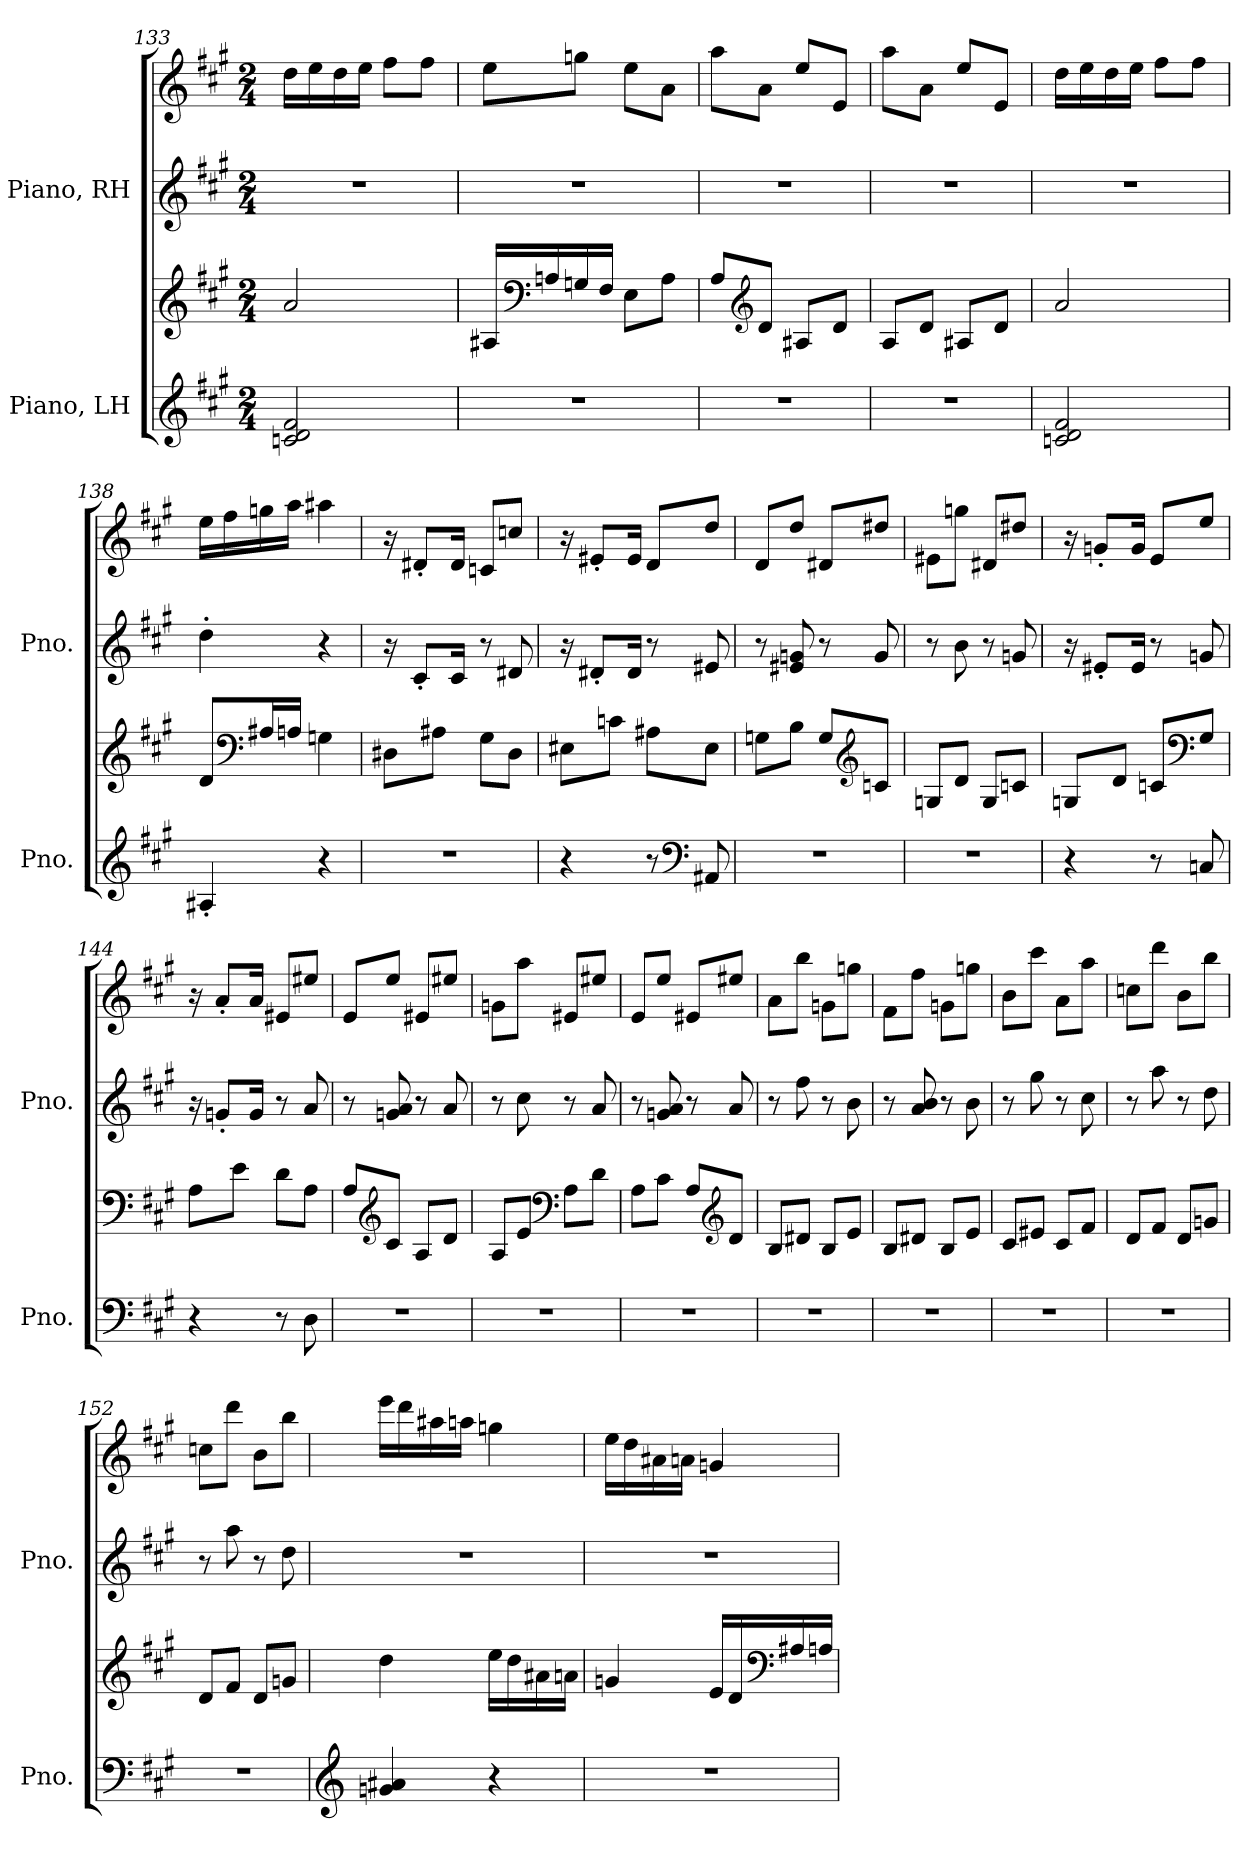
**kern	**kern	**kern	**kern
*part2	*part2	*part1	*part1
*staff4	*staff3	*staff2	*staff1
*I"Piano, LH	*	*I"Piano, RH	*
*I'Pno.	*	*I'Pno.	*
*clefG2	*clefG2	*clefG2	*clefG2
*k[f#c#g#]	*k[f#c#g#]	*k[f#c#g#]	*k[f#c#g#]
*M2/4	*M2/4	*M2/4	*M2/4
=133	=133	=133	=133
2cn/ 2d/ 2f#/	2a/	2r	16dd\LL
.	.	.	16ee\
.	.	.	16dd\
.	.	.	16ee\JJ
.	.	.	8ff#\L
.	.	.	8ff#\J
!!LO:LB:g=z
=134	=134	=134	=134
2r	16A#X/LL	2r	8ee\L
*	*clefF4	*	*
.	16An/	.	.
.	16Gn/	.	8ggn\J
.	16F#/JJ	.	.
.	8E\L	.	8ee\L
.	8A\J	.	8a\J
=135	=135	=135	=135
2r	8A/L	2r	8aa\L
*	*clefG2	*	*
.	8d/J	.	8a\J
.	8A#X/L	.	8ee/L
.	8d/J	.	8e/J
=136	=136	=136	=136
2r	8A/L	2r	8aa\L
.	8d/J	.	8a\J
.	8A#X/L	.	8ee/L
.	8d/J	.	8e/J
=137	=137	=137	=137
2cn/ 2d/ 2f#/	2a/	2r	16dd\LL
.	.	.	16ee\
.	.	.	16dd\
.	.	.	16ee\JJ
.	.	.	8ff#\L
.	.	.	8ff#\J
=138	=138	=138	=138
4A#X'/	8d/L	4dd'\	16ee\LL
.	.	.	16ff#\
*	*clefF4	*	*
.	16A#X/L	.	16ggn\
.	16An/JJ	.	16aa\JJ
4r	4Gn\	4r	4aa#X\
!!LO:LB:g=z
=139	=139	=139	=139
2r	8D#X\L	16r	16r
.	.	8c#'/L	8d#X'/L
.	8A#X\J	.	.
.	.	16c#/Jk	16d#/Jk
.	8G#\L	8r	8cn/L
.	8D#\J	8d#X/	8ccn/J
=140	=140	=140	=140
4r	8E#X\L	16r	16r
.	.	8d#X'/L	8e#X'/L
.	8cn\J	.	.
.	.	16d#/Jk	16e#/Jk
8r	8A#X\L	8r	8d/L
*clefF4	*	*	*
8AA#X/	8E#\J	8e#X/	8dd/J
=141	=141	=141	=141
2r	8Gn\L	8r	8d/L
.	8B\J	8e#X/ 8gn/	8dd/J
.	8G/L	8r	8d#X/L
*	*clefG2	*	*
.	8cn/J	8g/	8dd#X/J
=142	=142	=142	=142
2r	8Gn/L	8r	8e#X\L
.	8d/J	8b\	8ggn\J
.	8G/L	8r	8d#X/L
.	8cn/J	8gn/	8dd#X/J
!!LO:PB:g=z
=143	=143	=143	=143
4r	8Gn/L	16r	16r
.	.	8e#X'/L	8gn'/L
.	8d/J	.	.
.	.	16e#/Jk	16g/Jk
8r	8cn/L	8r	8e/L
*	*clefF4	*	*
8Cn/	8G/J	8gn/	8ee/J
=144	=144	=144	=144
4r	8A\L	16r	16r
.	.	8gn'/L	8a'/L
.	8e\J	.	.
.	.	16g/Jk	16a/Jk
8r	8d\L	8r	8e#X/L
8D\	8A\J	8a/	8ee#X/J
=145	=145	=145	=145
2r	8A/L	8r	8e/L
*	*clefG2	*	*
.	8c#/J	8gn/ 8a/	8ee/J
.	8A/L	8r	8e#X/L
.	8d/J	8a/	8ee#X/J
=146	=146	=146	=146
2r	8A/L	8r	8gn\L
.	8e/J	8cc#\	8aa\J
*	*clefF4	*	*
.	8A\L	8r	8e#X/L
.	8d\J	8a/	8ee#X/J
!!LO:LB:g=z
=147	=147	=147	=147
2r	8A\L	8r	8e/L
.	8c#\J	8gn/ 8a/	8ee/J
.	8A/L	8r	8e#X/L
*	*clefG2	*	*
.	8d/J	8a/	8ee#X/J
=148	=148	=148	=148
2r	8B/L	8r	8a\L
.	8d#X/J	8ff#\	8bb\J
.	8B/L	8r	8gn\L
.	8e/J	8b\	8ggn\J
=149	=149	=149	=149
2r	8B/L	8r	8f#\L
.	8d#X/J	8a/ 8b/	8ff#\J
.	8B/L	8r	8gn\L
.	8e/J	8b\	8ggn\J
=150	=150	=150	=150
2r	8c#/L	8r	8b\L
.	8e#X/J	8gg#\	8ccc#\J
.	8c#/L	8r	8a\L
.	8f#/J	8cc#\	8aa\J
=151	=151	=151	=151
2r	8d/L	8r	8ccn\L
.	8f#/J	8aa\	8ddd\J
.	8d/L	8r	8b\L
.	8gn/J	8dd\	8bb\J
=152	=152	=152	=152
2r	8d/L	8r	8ccn\L
.	8f#/J	8aa\	8ddd\J
.	8d/L	8r	8b\L
.	8gn/J	8dd\	8bb\J
!!LO:LB:g=z
=153	=153	=153	=153
*clefG2	*	*	*
4gn/ 4a#X/	4dd\	2r	16eee\LL
.	.	.	16ddd\
.	.	.	16aa#X\
.	.	.	16aan\JJ
4r	16ee\LL	.	4ggn\
.	16dd\	.	.
.	16a#X\	.	.
.	16an\JJ	.	.
=154	=154	=154	=154
2r	4gn/	2r	16ee\LL
.	.	.	16dd\
.	.	.	16a#X\
.	.	.	16an\JJ
.	16e/LL	.	4gn/
.	16d/	.	.
*	*clefF4	*	*
.	16A#X/	.	.
.	16An/JJ	.	.
=	=	=	=
*-	*-	*-	*-
